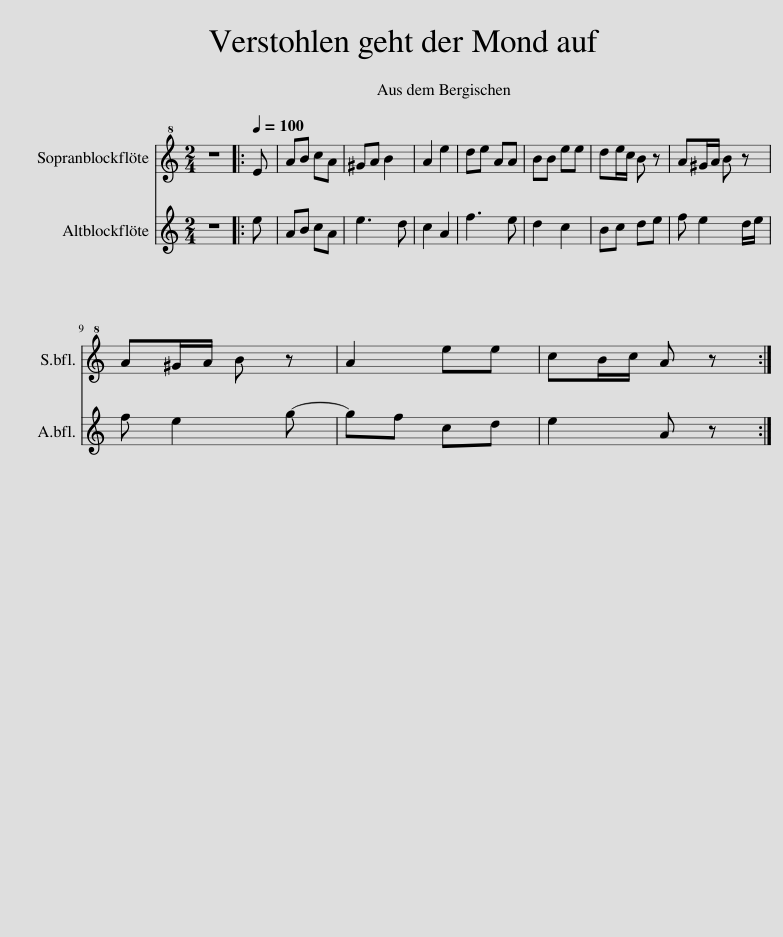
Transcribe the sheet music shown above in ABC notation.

X:1
%%score 1 2
L:1/8
M:2/4
I:linebreak $
K:C
V:1 treble+8
V:2 treble
V:1
 z4 |:[Q:1/4=100] E | AB cA | ^GA B2 | A2 e2 | %5
 de AA | BB ee | de/c/ B z | A^G/A/ B z |$ A^G/A/ B z | %10
 A2 ee | cB/c/ A z :| %12
V:2
 z4 |: e | AB cA | e3 d | c2 A2 | %5
 f3 e | d2 c2 | Bc de | f e2 d/e/ |$ f e2 g- | %10
 gf cd | e2 A z :| %12
